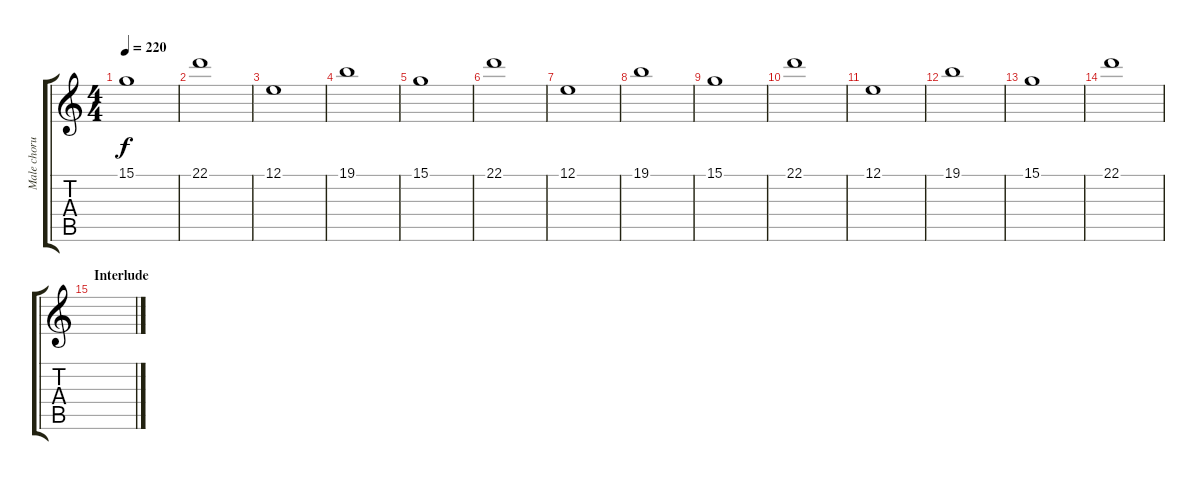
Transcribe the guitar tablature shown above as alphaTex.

\track ("Male chorus" "Male choru") {instrument choiraahs}
\staff {score tabs}
\tuning (E4 B3 G3 D3 A2 E2) {hide}
\ts (4 4)
\tempo 220
\clef g2
\ks c
15.1.1{dy f} |
22.1.1 |
12.1.1 |
19.1.1 |
15.1.1 |
22.1.1 |
12.1.1 |
19.1.1 |
15.1.1 |
22.1.1 |
12.1.1 |
19.1.1 |
15.1.1 |
22.1.1 |
\section ("" "Interlude")
